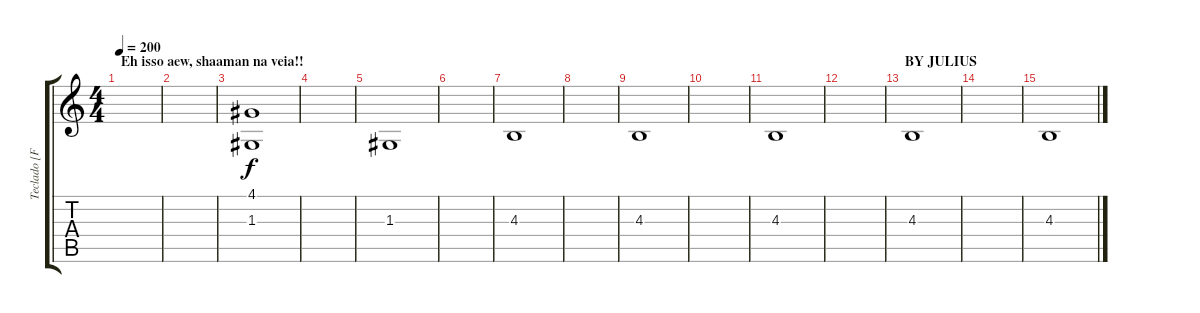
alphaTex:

\track ("Teclado [Fábio Ribeiro]" "Teclado [F") {instrument choiraahs}
\staff {score tabs}
\tuning (E4 B3 G3 D3 A2 E2) {hide}
\ts (4 4)
\section ("" "Eh isso aew, shaaman na veia!!")
\tempo 200
\clef g2
\ks c
|
|
(4.1 1.3).1 |
|
1.3.1 |
|
4.3.1 |
|
4.3.1 |
|
4.3.1 |
|
\section ("" "BY JULIUS")
4.3.1 |
|
4.3.1
